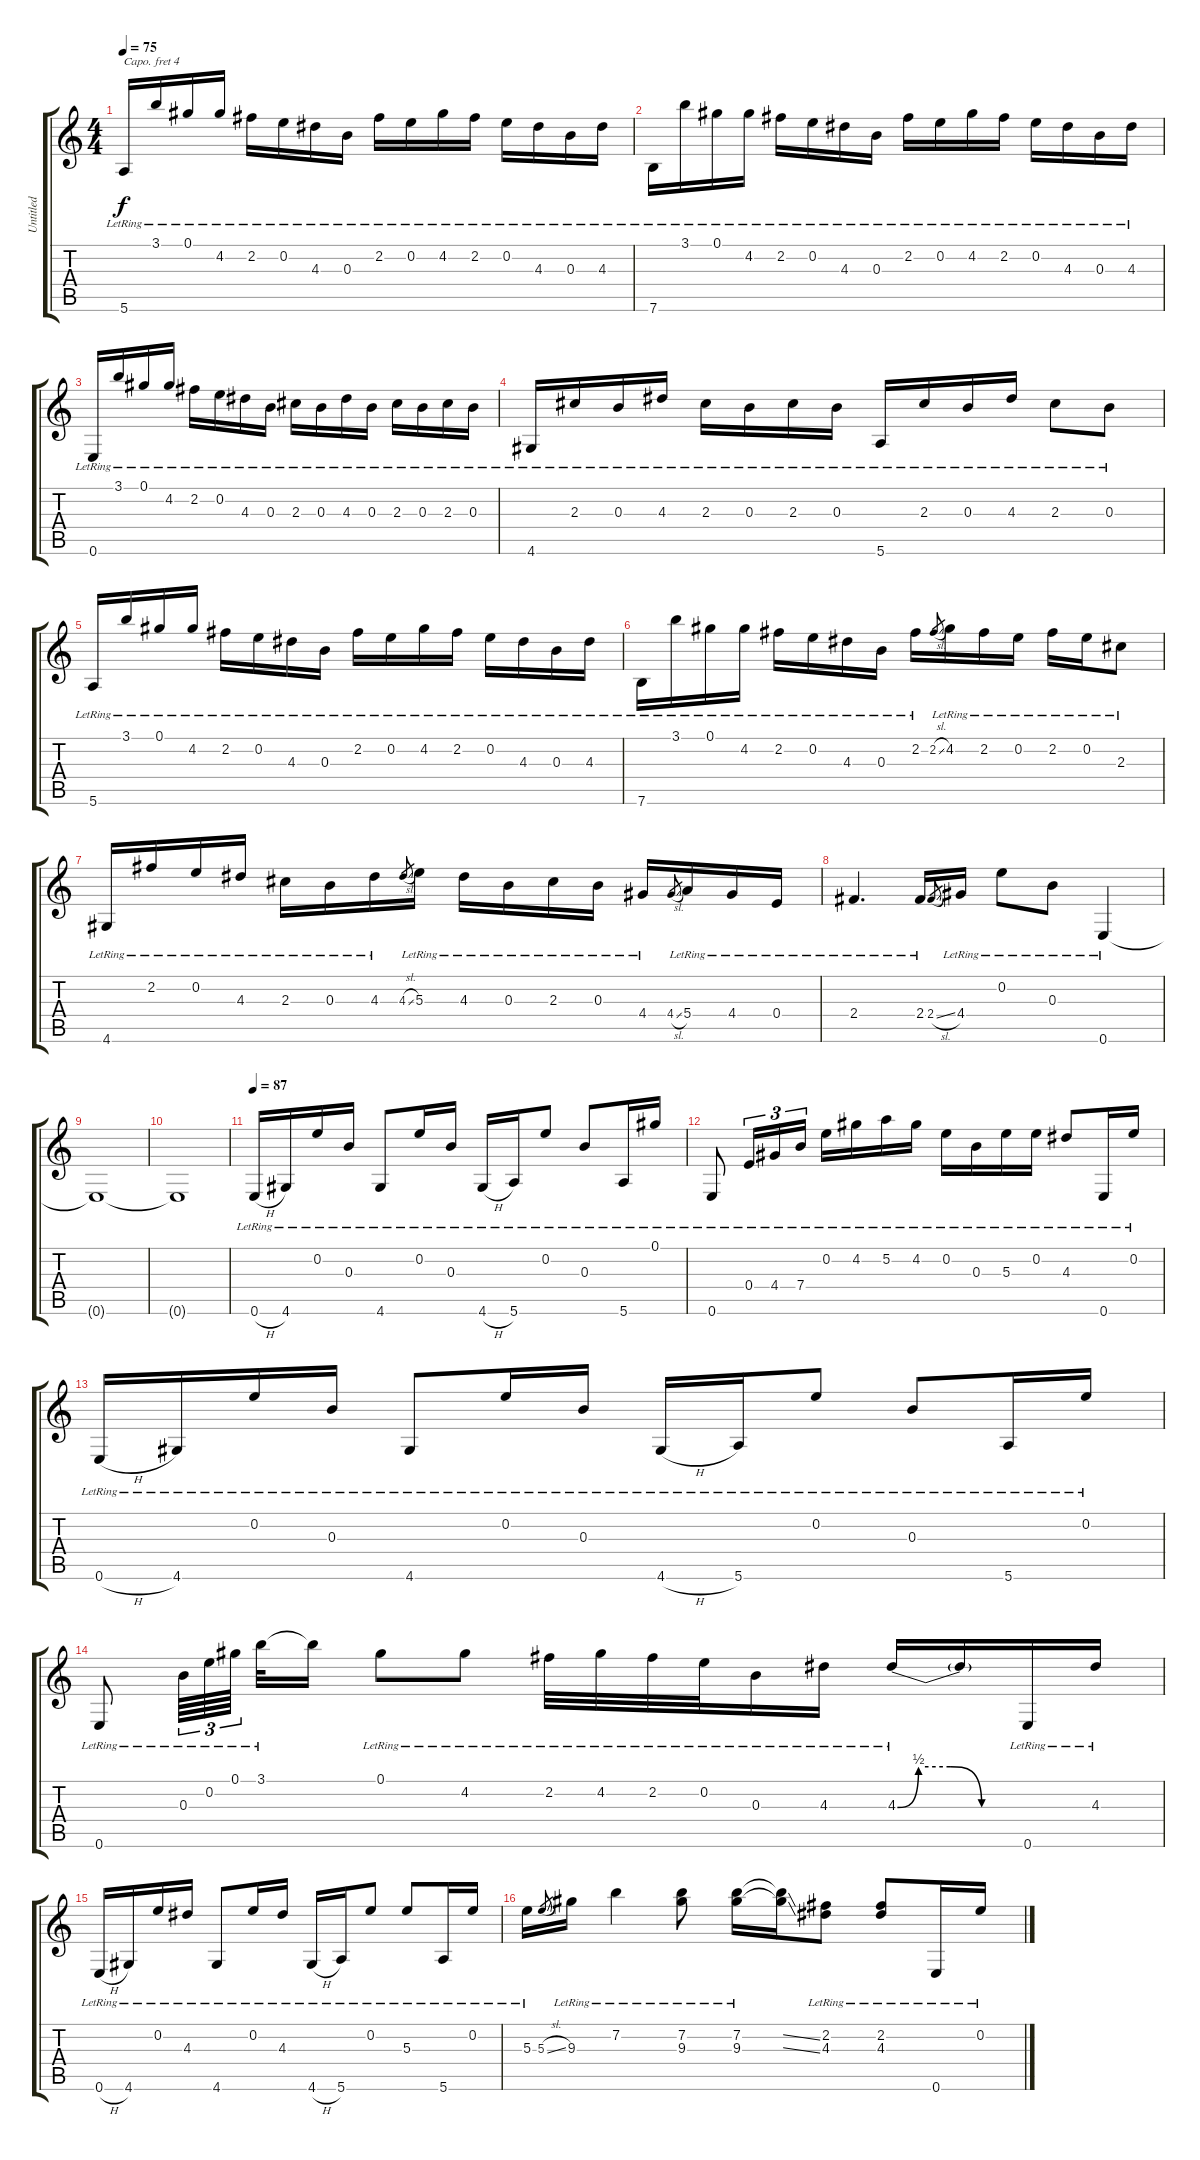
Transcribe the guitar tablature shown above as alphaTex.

\track ("Untitled" "Untitled") {instrument acousticguitarsteel}
\staff {score tabs}
\capo 4
\tuning (E4 C4 G3 C3 G2 C2) {hide}
\ts (4 4)
\tempo 75
\clef g2
\ks c
5.6{lr}.16{dy f instrument acousticguitarsteel} 3.1{lr}.16 0.1{lr}.16 4.2{lr}.16 2.2{lr}.16 0.2{lr}.16 4.3{lr}.16 0.3{lr}.16 2.2{lr}.16 0.2{lr}.16 4.2{lr}.16 2.2{lr}.16 0.2{lr}.16 4.3{lr}.16 0.3{lr}.16 4.3{lr}.16 |
7.6{lr}.16 3.1{lr}.16 0.1{lr}.16 4.2{lr}.16 2.2{lr}.16 0.2{lr}.16 4.3{lr}.16 0.3{lr}.16 2.2{lr}.16 0.2{lr}.16 4.2{lr}.16 2.2{lr}.16 0.2{lr}.16 4.3{lr}.16 0.3{lr}.16 4.3{lr}.16 |
0.6{lr}.16 3.1{lr}.16 0.1{lr}.16 4.2{lr}.16 2.2{lr}.16 0.2{lr}.16 4.3{lr}.16 0.3{lr}.16 2.3{lr}.16 0.3{lr}.16 4.3{lr}.16 0.3{lr}.16 2.3{lr}.16 0.3{lr}.16 2.3{lr}.16 0.3{lr}.16 |
4.6{lr}.16 2.3{lr}.16 0.3{lr}.16 4.3{lr}.16 2.3{lr}.16 0.3{lr}.16 2.3{lr}.16 0.3{lr}.16 5.6{lr}.16 2.3{lr}.16 0.3{lr}.16 4.3{lr}.16 2.3{lr}.8 0.3{lr}.8 |
5.6{lr}.16 3.1{lr}.16 0.1{lr}.16 4.2{lr}.16 2.2{lr}.16 0.2{lr}.16 4.3{lr}.16 0.3{lr}.16 2.2{lr}.16 0.2{lr}.16 4.2{lr}.16 2.2{lr}.16 0.2{lr}.16 4.3{lr}.16 0.3{lr}.16 4.3{lr}.16 |
7.6{lr}.16 3.1{lr}.16 0.1{lr}.16 4.2{lr}.16 2.2{lr}.16 0.2{lr}.16 4.3{lr}.16 0.3{lr}.16 2.2{lr}.16 2.2{sl}.8{gr} 4.2{lr}.16 2.2{lr}.16 0.2{lr}.16 2.2{lr}.16 0.2{lr}.16 2.3{lr}.8 |
4.6{lr}.16 2.2{lr}.16 0.2{lr}.16 4.3{lr}.16 2.3{lr}.16 0.3{lr}.16 4.3{lr}.16 4.3{sl}.8{gr} 5.3{lr}.16 4.3{lr}.16 0.3{lr}.16 2.3{lr}.16 0.3{lr}.16 4.4{lr}.16 4.4{sl}.8{gr} 5.4{lr}.16 4.4{lr}.16 0.4{lr}.16 |
2.4{lr}.4{d} 2.4{lr}.16 2.4{sl}.8{gr} 4.4{lr}.16 0.2{lr}.8 0.3{lr}.8 0.6{lr}.4 |
0.6{t}.1 |
0.6{t}.1 |
\tempo 87
0.6{h lr}.16 4.6{lr}.16 0.2{lr}.16 0.3{lr}.16 4.6{lr}.8 0.2{lr}.16 0.3{lr}.16 4.6{h lr}.16 5.6{lr}.16 0.2{lr}.8 0.3{lr}.8 5.6{lr}.16 0.1{lr}.16 |
0.6{lr}.8 0.4{lr}.16{tu (3 2)} 4.4{lr}.16{tu (3 2)} 7.4{lr}.16{tu (3 2)} 0.2{lr}.16 4.2{lr}.16 5.2{lr}.16 4.2{lr}.16 0.2{lr}.16 0.3{lr}.16 5.3{lr}.16 0.2{lr}.16 4.3{lr}.8 0.6{lr}.16 0.2{lr}.16 |
0.6{h lr}.16 4.6{lr}.16 0.2{lr}.16 0.3{lr}.16 4.6{lr}.8 0.2{lr}.16 0.3{lr}.16 4.6{h lr}.16 5.6{lr}.16 0.2{lr}.8 0.3{lr}.8 5.6{lr}.16 0.2{lr}.16 |
0.6{lr}.8 0.3{lr}.64{tu (3 2)} 0.2{lr}.64{tu (3 2)} 0.1{lr}.64{tu (3 2) beam splitsecondary} 3.1{lr}.32 3.1{t}.16 0.1{lr}.8 4.2{lr}.8 2.2{lr}.32 4.2{lr}.32 2.2{lr}.32 0.2{lr}.32 0.3{lr}.16 4.3{lr}.16 4.3{be (custom 0 0 10 2 25 2 40 0 60 0) lr}.16 4.3{t}.16 0.6{lr}.16 4.3{lr}.16 |
0.6{h lr}.16 4.6{lr}.16 0.2{lr}.16 4.3{lr}.16 4.6{lr}.8 0.2{lr}.16 4.3{lr}.16 4.6{h lr}.16 5.6{lr}.16 0.2{lr}.8 5.3{lr}.8 5.6{lr}.16 0.2{lr}.16 |
5.3{lr}.16 5.3{sl}.8{gr} 9.3{lr}.16 7.2{lr}.4 (7.2{lr} 9.3{lr}).8 (7.2{lr} 9.3{lr}).16 (7.2{ss t} 9.3{ss t}).16 (2.2{lr} 4.3{lr}).8 (2.2{lr} 4.3{lr}).8 0.6{lr}.16 0.2{lr}.16
